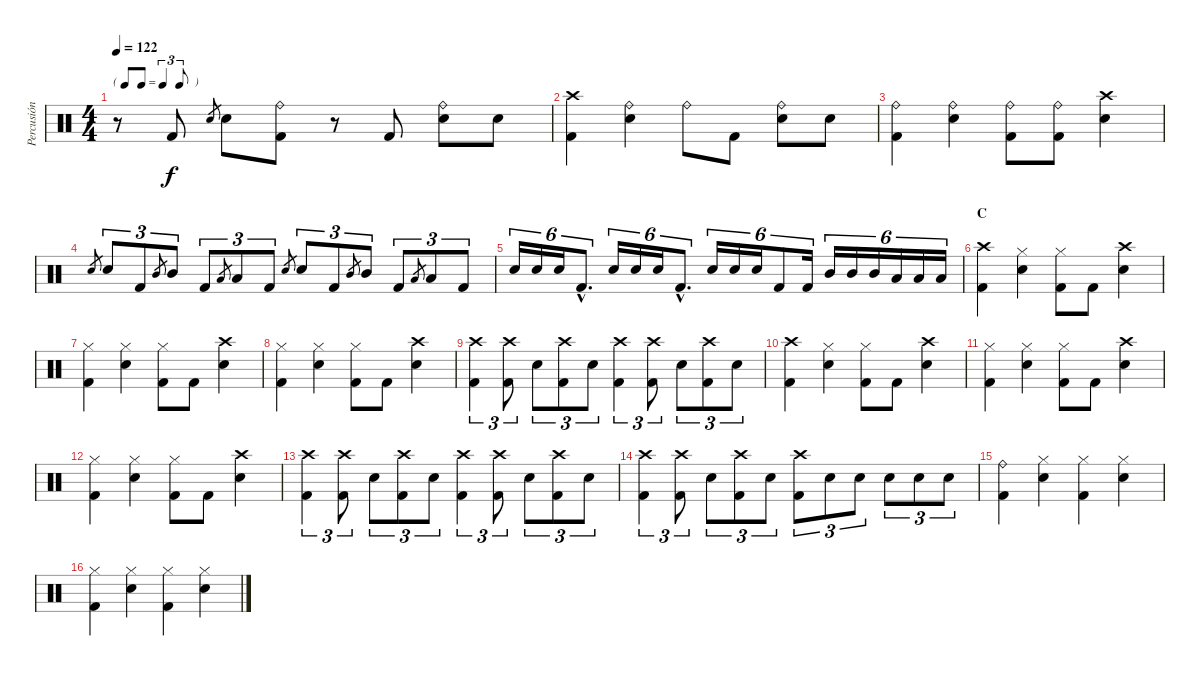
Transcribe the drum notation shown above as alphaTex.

\track ("Percusión" "Percusión") {instrument percussion}
\staff {score}
\articulation defaults
\ts (4 4)
\tf triplet8th
\tempo 122
\clef neutral
\ks c
r.8{dy f} "Kick (hit) 2".8 "Electric Snare (hit)".8{gr} "Electric Snare (hit)".8 ("Ride (bell)" "Kick (hit) 2").8 r.8 "Kick (hit) 2".8 ("Ride (bell)" "Electric Snare (hit)").8 "Electric Snare (hit)".8 |
("Crash high (hit)" "Kick (hit) 2").4 ("Ride (bell)" "Electric Snare (hit)").4 "Ride (bell)".8 "Kick (hit) 2".8 ("Ride (bell)" "Electric Snare (hit)").8 "Electric Snare (hit)".8 |
("Ride (bell)" "Kick (hit) 2").4 ("Ride (bell)" "Electric Snare (hit)").4 ("Ride (bell)" "Kick (hit) 2").8 ("Ride (bell)" "Kick (hit) 2").8 ("Crash high (hit)" "Electric Snare (hit)").4 |
"Electric Snare (hit)".8{gr} "Electric Snare (hit)".8{tu (3 2)} "Kick (hit) 2".8{tu (3 2)} "Mid Tom (hit)".8{gr} "Mid Tom (hit)".8{tu (3 2)} "Kick (hit) 2".8{tu (3 2)} "Low Tom (hit)".8{gr} "Low Tom (hit)".8{tu (3 2)} "Kick (hit) 2".8{tu (3 2)} "Electric Snare (hit)".8{gr} "Electric Snare (hit)".8{tu (3 2)} "Kick (hit) 2".8{tu (3 2)} "Mid Tom (hit)".8{gr} "Mid Tom (hit)".8{tu (3 2)} "Kick (hit) 2".8{tu (3 2)} "Low Tom (hit)".8{gr} "Low Tom (hit)".8{tu (3 2)} "Kick (hit) 2".8{tu (3 2)} |
"Electric Snare (hit)".16{tu (6 4)} "Electric Snare (hit)".16{tu (6 4)} "Electric Snare (hit)".16{tu (6 4)} "Kick (hit) 2"{hac}.8{d tu (6 4)} "Electric Snare (hit)".16{tu (6 4)} "Electric Snare (hit)".16{tu (6 4)} "Electric Snare (hit)".16{tu (6 4)} "Kick (hit) 2"{hac}.8{d tu (6 4)} "Electric Snare (hit)".16{tu (6 4)} "Electric Snare (hit)".16{tu (6 4)} "Electric Snare (hit)".16{tu (6 4)} "Kick (hit) 2".8{tu (6 4)} "Kick (hit) 2".16{tu (6 4)} "Mid Tom (hit)".16{tu (6 4)} "Mid Tom (hit)".16{tu (6 4)} "Mid Tom (hit)".16{tu (6 4)} "Low Tom (hit)".16{tu (6 4)} "Low Tom (hit)".16{tu (6 4)} "Low Tom (hit)".16{tu (6 4)} |
\section ("" "C")
("Crash high (hit)" "Kick (hit) 2").4 ("Hi-Hat (closed)" "Electric Snare (hit)").4 ("Hi-Hat (closed)" "Kick (hit) 2").8 "Kick (hit) 2".8 ("Crash high (hit)" "Electric Snare (hit)").4 |
("Hi-Hat (closed)" "Kick (hit) 2").4 ("Hi-Hat (closed)" "Electric Snare (hit)").4 ("Hi-Hat (closed)" "Kick (hit) 2").8 "Kick (hit) 2".8 ("Crash high (hit)" "Electric Snare (hit)").4 |
("Hi-Hat (closed)" "Kick (hit) 2").4 ("Hi-Hat (closed)" "Electric Snare (hit)").4 ("Hi-Hat (closed)" "Kick (hit) 2").8 "Kick (hit) 2".8 ("Crash high (hit)" "Electric Snare (hit)").4 |
("Crash high (hit)" "Kick (hit) 2").4{tu (3 2)} ("Crash high (hit)" "Kick (hit) 2").8{tu (3 2)} "Electric Snare (hit)".8{tu (3 2)} ("Crash high (hit)" "Kick (hit) 2").8{tu (3 2)} "Electric Snare (hit)".8{tu (3 2)} ("Crash high (hit)" "Kick (hit) 2").4{tu (3 2)} ("Crash high (hit)" "Kick (hit) 2").8{tu (3 2)} "Electric Snare (hit)".8{tu (3 2)} ("Crash high (hit)" "Kick (hit) 2").8{tu (3 2)} "Electric Snare (hit)".8{tu (3 2)} |
("Crash high (hit)" "Kick (hit) 2").4 ("Hi-Hat (closed)" "Electric Snare (hit)").4 ("Hi-Hat (closed)" "Kick (hit) 2").8 "Kick (hit) 2".8 ("Crash high (hit)" "Electric Snare (hit)").4 |
("Hi-Hat (closed)" "Kick (hit) 2").4 ("Hi-Hat (closed)" "Electric Snare (hit)").4 ("Hi-Hat (closed)" "Kick (hit) 2").8 "Kick (hit) 2".8 ("Crash high (hit)" "Electric Snare (hit)").4 |
("Hi-Hat (closed)" "Kick (hit) 2").4 ("Hi-Hat (closed)" "Electric Snare (hit)").4 ("Hi-Hat (closed)" "Kick (hit) 2").8 "Kick (hit) 2".8 ("Crash high (hit)" "Electric Snare (hit)").4 |
("Crash high (hit)" "Kick (hit) 2").4{tu (3 2)} ("Crash high (hit)" "Kick (hit) 2").8{tu (3 2)} "Electric Snare (hit)".8{tu (3 2)} ("Crash high (hit)" "Kick (hit) 2").8{tu (3 2)} "Electric Snare (hit)".8{tu (3 2)} ("Crash high (hit)" "Kick (hit) 2").4{tu (3 2)} ("Crash high (hit)" "Kick (hit) 2").8{tu (3 2)} "Electric Snare (hit)".8{tu (3 2)} ("Crash high (hit)" "Kick (hit) 2").8{tu (3 2)} "Electric Snare (hit)".8{tu (3 2)} |
("Crash high (hit)" "Kick (hit) 2").4{tu (3 2)} ("Crash high (hit)" "Kick (hit) 2").8{tu (3 2)} "Electric Snare (hit)".8{tu (3 2)} ("Crash high (hit)" "Kick (hit) 2").8{tu (3 2)} "Electric Snare (hit)".8{tu (3 2)} ("Crash high (hit)" "Kick (hit) 2").8{tu (3 2)} "Electric Snare (hit)".8{tu (3 2)} "Electric Snare (hit)".8{tu (3 2)} "Electric Snare (hit)".8{tu (3 2)} "Electric Snare (hit)".8{tu (3 2)} "Electric Snare (hit)".8{tu (3 2)} |
("Ride (bell)" "Kick (hit) 2").4 ("Hi-Hat (closed)" "Electric Snare (hit)").4 ("Hi-Hat (closed)" "Kick (hit) 2").4 ("Hi-Hat (closed)" "Electric Snare (hit)").4 |
("Hi-Hat (closed)" "Kick (hit) 2").4 ("Hi-Hat (closed)" "Electric Snare (hit)").4 ("Hi-Hat (closed)" "Kick (hit) 2").4 ("Hi-Hat (closed)" "Electric Snare (hit)").4
